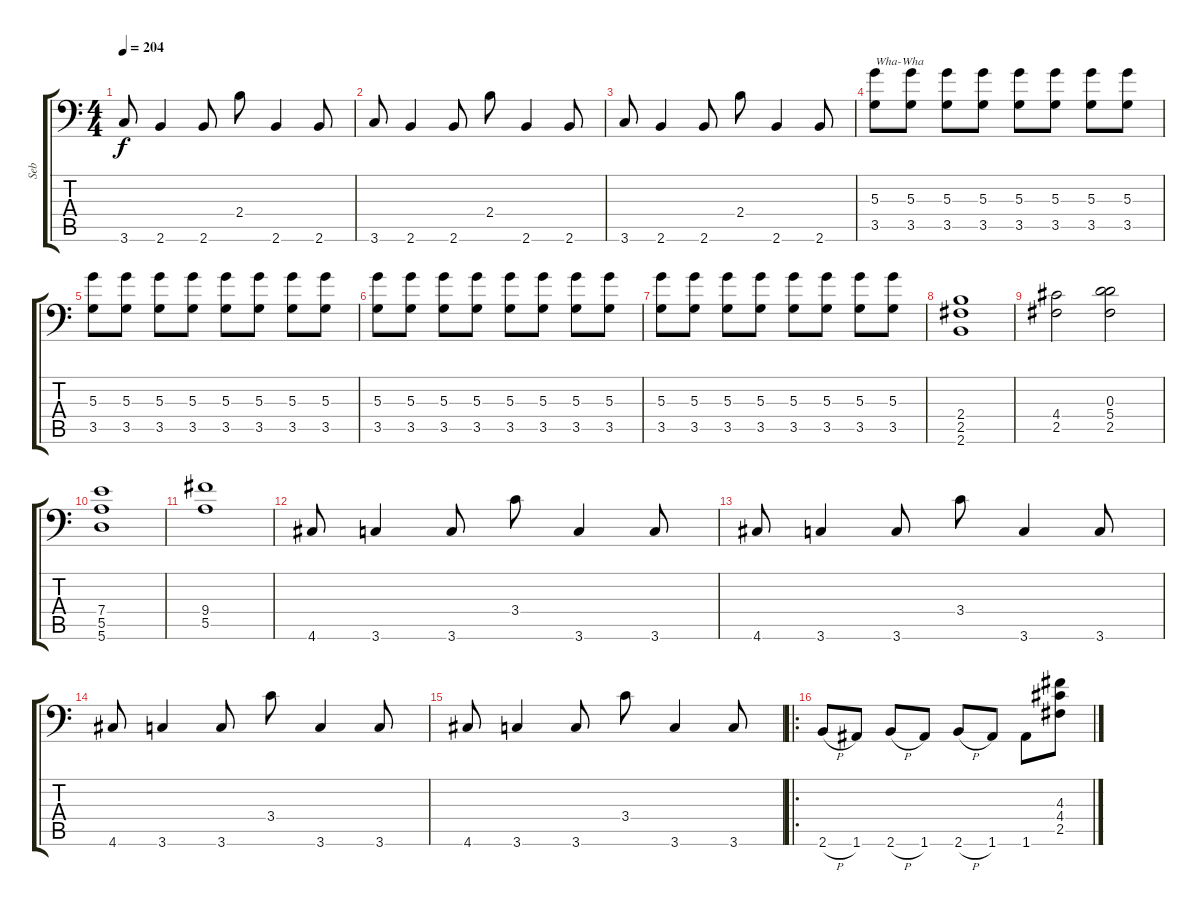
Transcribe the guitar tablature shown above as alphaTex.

\track ("Seb" "Seb") {instrument distortionguitar}
\staff {score tabs}
\tuning (B3 Gb3 D3 A2 E2 A1) {hide}
\ts (4 4)
\tempo 204
\clef f4
\ks c
3.6.8{dy f} 2.6.4 2.6.8 2.4.8 2.6.4 2.6.8 |
3.6.8 2.6.4 2.6.8 2.4.8 2.6.4 2.6.8 |
3.6.8 2.6.4 2.6.8 2.4.8 2.6.4 2.6.8 |
(5.3 3.5).8{txt "Wha-Wha" volume 9} (5.3 3.5).8 (5.3 3.5).8 (5.3 3.5).8 (5.3 3.5).8 (5.3 3.5).8 (5.3 3.5).8 (5.3 3.5).8 |
(5.3 3.5).8 (5.3 3.5).8 (5.3 3.5).8 (5.3 3.5).8 (5.3 3.5).8 (5.3 3.5).8 (5.3 3.5).8 (5.3 3.5).8 |
(5.3 3.5).8 (5.3 3.5).8 (5.3 3.5).8 (5.3 3.5).8 (5.3 3.5).8 (5.3 3.5).8 (5.3 3.5).8 (5.3 3.5).8 |
(5.3 3.5).8 (5.3 3.5).8 (5.3 3.5).8 (5.3 3.5).8 (5.3 3.5).8 (5.3 3.5).8 (5.3 3.5).8 (5.3 3.5).8 |
(2.4 2.5 2.6).1{volume 12} |
(4.4 2.5).2 (0.3 5.4 2.5).2 |
(7.4 5.5 5.6).1 |
(9.4 5.5).1 |
4.6.8 3.6.4 3.6.8 3.4.8 3.6.4 3.6.8 |
4.6.8 3.6.4 3.6.8 3.4.8 3.6.4 3.6.8 |
4.6.8 3.6.4 3.6.8 3.4.8 3.6.4 3.6.8 |
4.6.8 3.6.4 3.6.8 3.4.8 3.6.4 3.6.8 |
\ro
2.6{h}.8 1.6.8 2.6{h}.8 1.6.8 2.6{h}.8 1.6.8 1.6.8 (4.3 4.4 2.5).8
